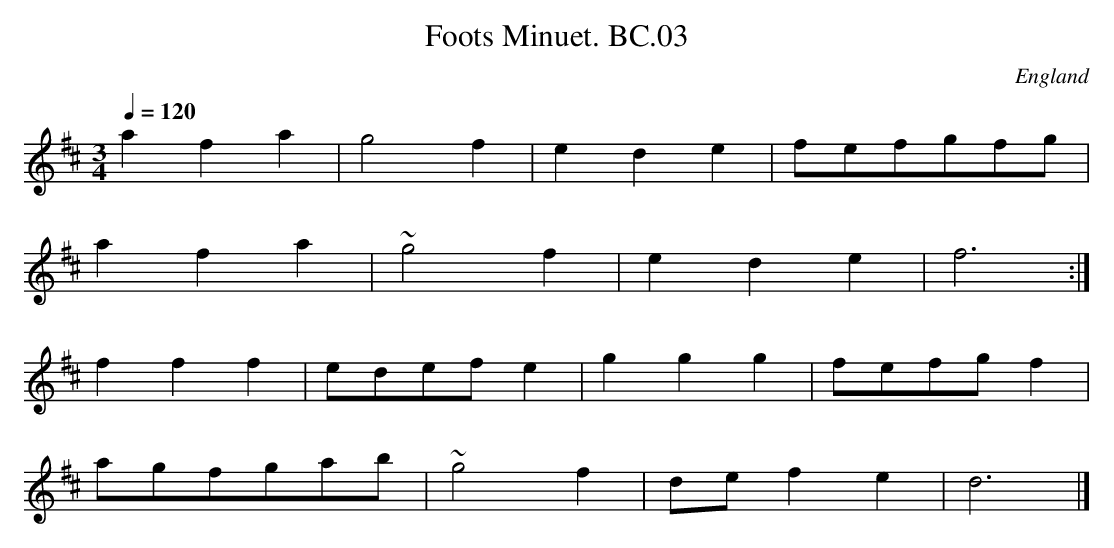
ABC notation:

X:1
T:Foots Minuet. BC.03
L:1/4
M:3/4
O:England
Q:1/4=120
K:D
a f a|g2 f|e d e|f/e/f/g/f/g/|!
a f a|~g2 f|e d e|f3:|!
f f f|e/d/e/f/ e|g g g|f/e/f/g/ f|!
a/g/f/g/a/b/|~g2 f|d/e/ f e|d3|]
